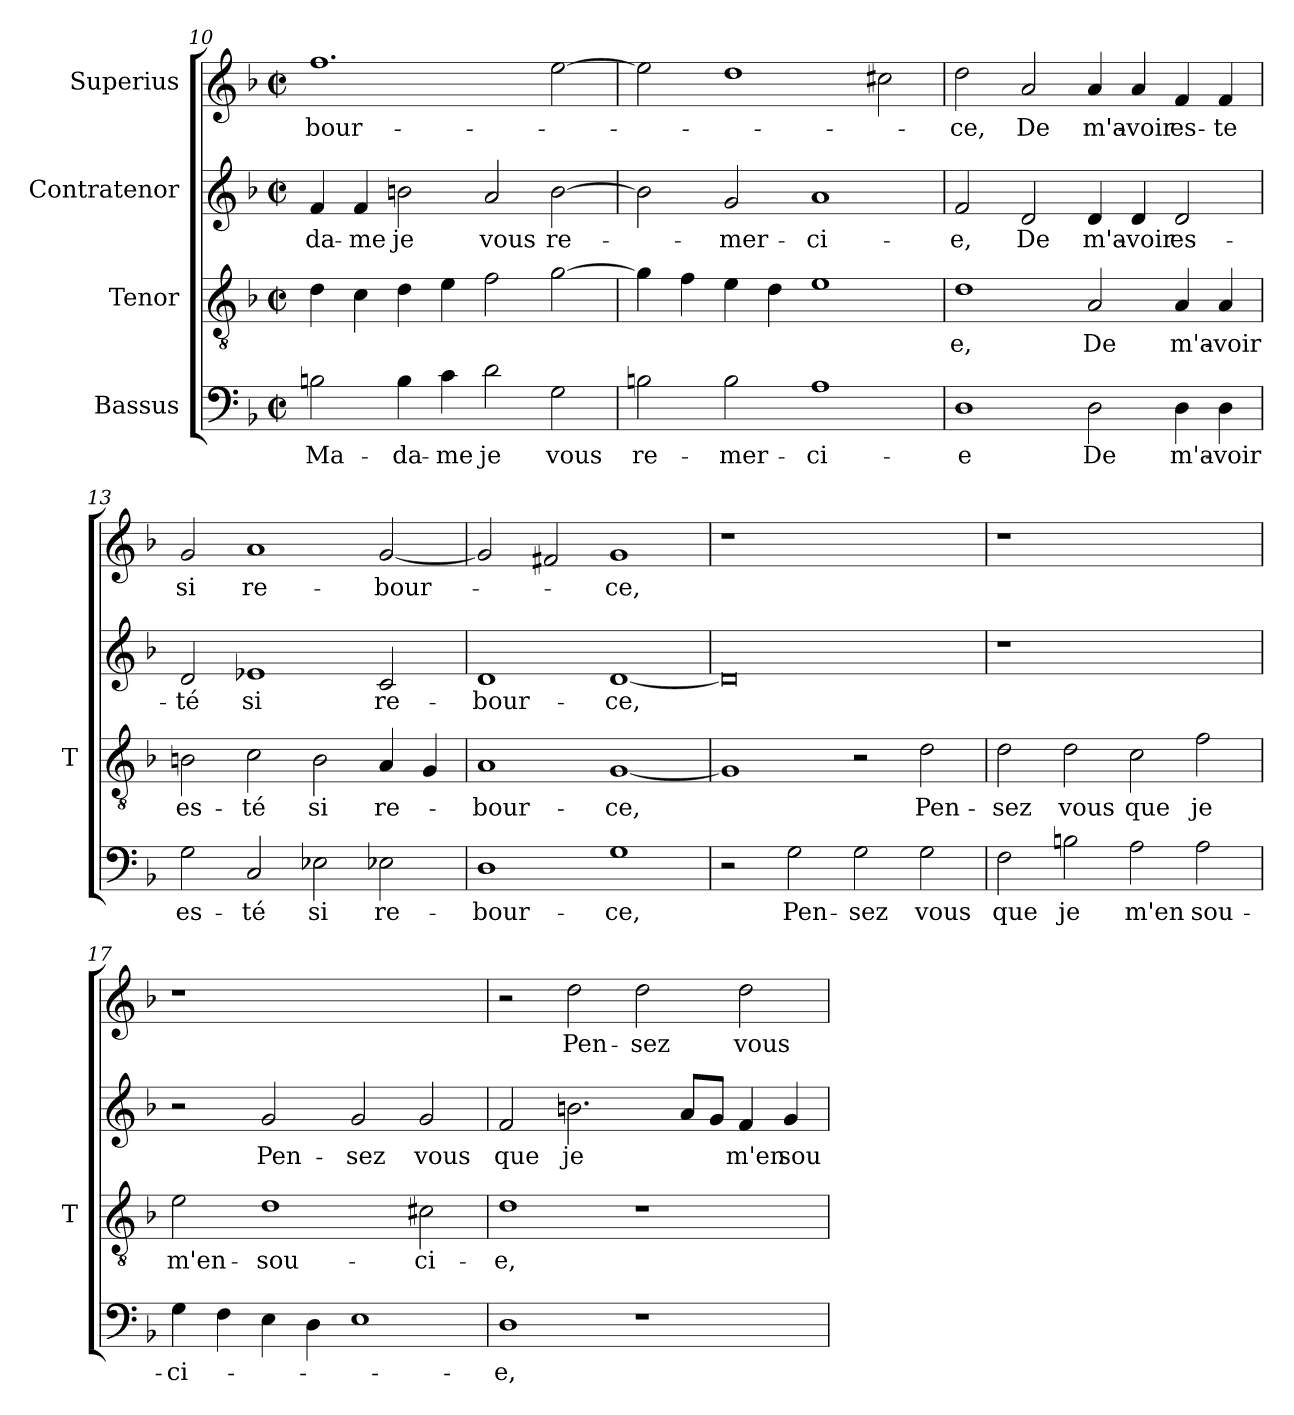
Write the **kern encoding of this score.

**kern	**text	**kern	**text	**kern	**text	**kern	**text
*part4	*part4	*part3	*part3	*part2	*part2	*part1	*part1
*staff4	*staff4	*staff3	*staff3	*staff2	*staff2	*staff1	*staff1
*I"Bassus	*	*I"Tenor	*	*I"Contratenor	*	*I"Superius	*
*	*	*I'T	*	*	*	*	*
*clefF4	*	*clefGv2	*	*clefG2	*	*clefG2	*
*k[b-]	*	*k[b-]	*	*k[b-]	*	*k[b-]	*
*F:	*	*F:	*	*F:	*	*F:	*
*M2/2	*	*M2/2	*	*M2/2	*	*M2/2	*
*met(c|)	*	*met(c|)	*	*met(c|)	*	*met(c|)	*
=10	=10	=10	=10	=10	=10	=10	=10
2B	Ma-	4d	.	4f	da-	1.ff	bour-
.	.	4c	.	4f	-me	.	.
4B	da-	4d	.	2b	-je	.	.
4c	-me	4e	.	.	.	.	.
2d	-je	2f	.	2a	-vous	.	.
2G	-vous	[2g	.	[2b	re-	[2ee	.
=11	=11	=11	=11	=11	=11	=11	=11
2B	re-	4g]	.	2b]	.	2ee]	.
.	.	4f	.	.	.	.	.
2B	mer-	4e	.	2g	mer-	1dd	.
.	.	4d	.	.	.	.	.
1A	ci-	1e	.	1a	ci-	.	.
.	.	.	.	.	.	2cc#X	.
!!LO:PB:g=z
=12	=12	=12	=12	=12	=12	=12	=12
1D	-e	1d	-e,	2f	-e,	2dd	-ce,
.	.	.	.	2d	-De	2a	-De
2D	-De	2A	-De	4d	m'a-	4a	m'a-
.	.	.	.	4d	-voir	4a	-voir
4D	m'a-	4A	m'a-	2d	es-	4f	es-
4D	-voir	4A	-voir	.	.	4f	-te
=13	=13	=13	=13	=13	=13	=13	=13
2G	es-	2B	es-	2d	-té	2g	-si
2C	-té	2c	-té	1e-X	-si	1a	re-
2E-X	-si	2B	-si	.	.	.	.
2E-X	re-	4A	re-	2c	re-	[2g	bour-
.	.	4G	.	.	.	.	.
=14	=14	=14	=14	=14	=14	=14	=14
1D	bour-	1A	bour-	1d	bour-	2g]	.
.	.	.	.	.	.	2f#X	.
1G	-ce,	[1G	-ce,	[1d	-ce,	1g	-ce,
=15	=15	=15	=15	=15	=15	=15	=15
2r	.	1G]	.	0d]	.	1r	.
2G	Pen-	.	.	.	.	.	.
2G	-sez	2r	.	.	.	1ryy	.
2G	-vous	2d	Pen-	.	.	.	.
!!LO:LB:g=z
=16	=16	=16	=16	=16	=16	=16	=16
2F	-que	2d	-sez	1r	.	1r	.
2B	-je	2d	-vous	.	.	.	.
2A	-m'en	2c	-que	1ryy	.	1ryy	.
2A	sou-	2f	-je	.	.	.	.
=17	=17	=17	=17	=17	=17	=17	=17
4G	ci-	2e	m'en-	2r	.	1r	.
4F	.	.	.	.	.	.	.
4E	.	1d	sou-	2g	Pen-	.	.
4D	.	.	.	.	.	.	.
1E	.	.	.	2g	-sez	1ryy	.
.	.	2c#X	ci-	2g	-vous	.	.
=18	=18	=18	=18	=18	=18	=18	=18
1D	-e,	1d	-e,	2f	-que	2r	.
.	.	.	.	2.b	-je	2dd	Pen-
1r	.	1r	.	.	.	2dd	-sez
.	.	.	.	8aL	.	.	.
.	.	.	.	8gJ	.	.	.
.	.	.	.	4f	-m'en	2dd	-vous
.	.	.	.	4g	sou-	.	.
=	=	=	=	=	=	=	=
*-	*-	*-	*-	*-	*-	*-	*-
